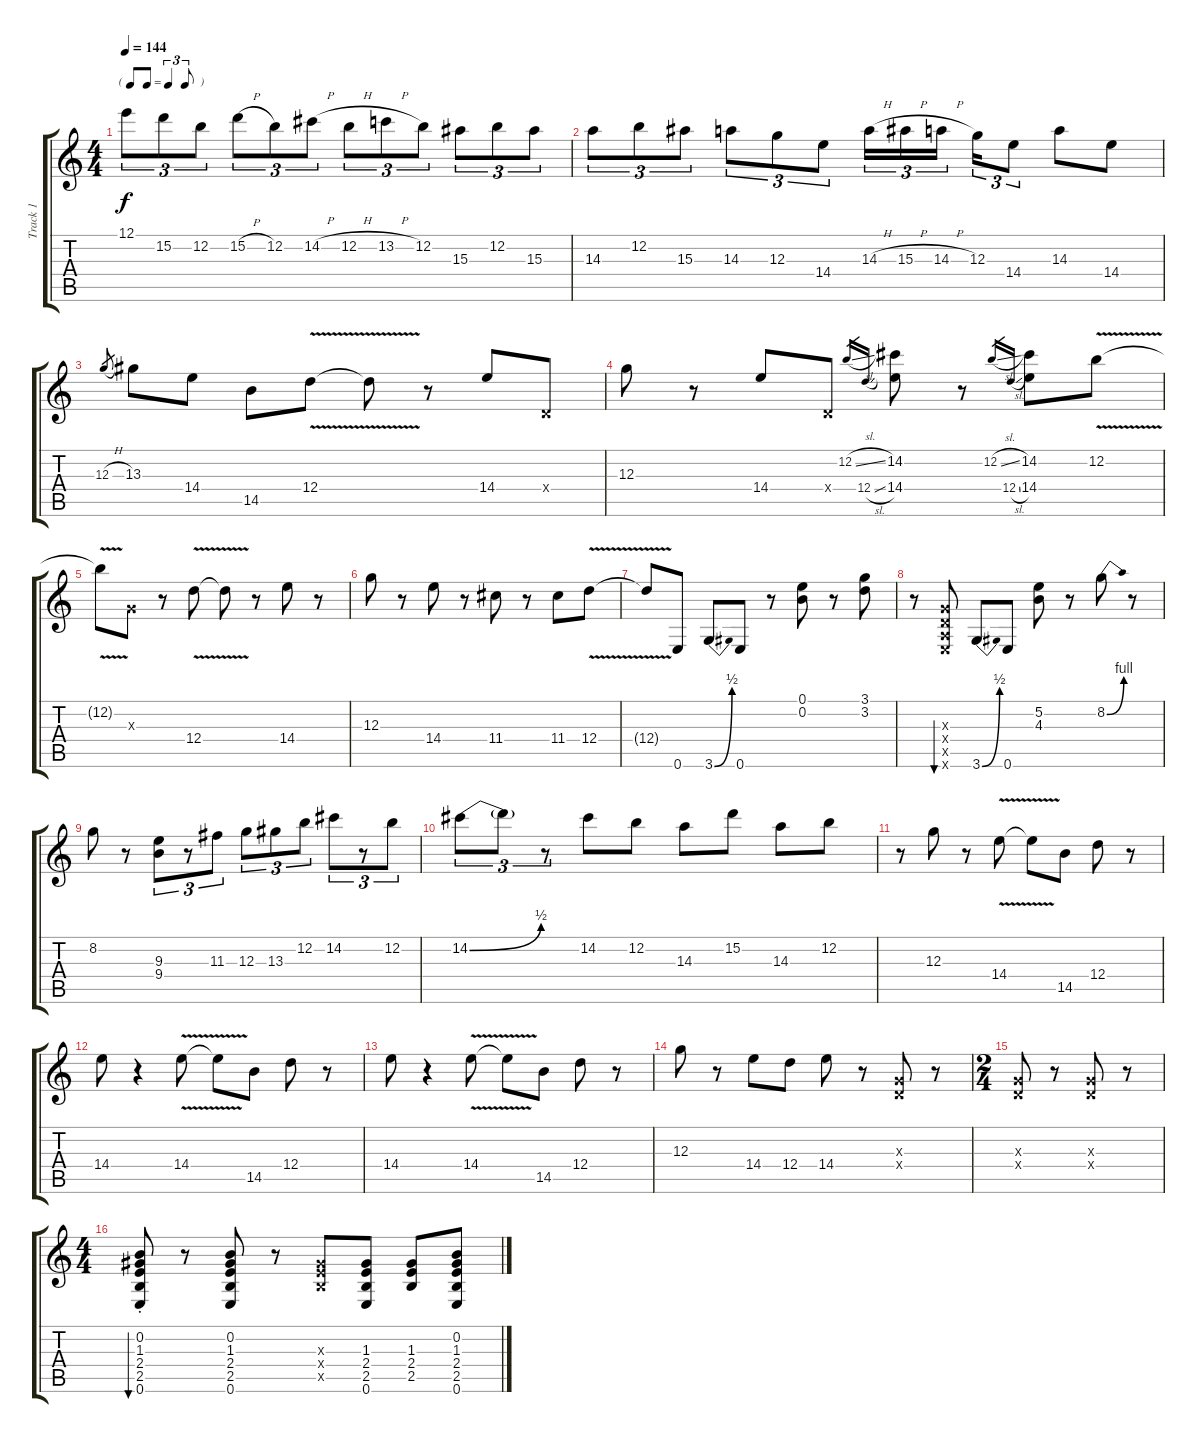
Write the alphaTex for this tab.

\track ("Track 1" "Track 1") {instrument acousticguitarsteel}
\staff {score tabs}
\tuning (E4 B3 G3 D3 A2 E2) {hide}
\ts (4 4)
\tf triplet8th
\tempo 144
\clef g2
\ks c
12.1.8{tu (3 2) dy f} 15.2.8{tu (3 2)} 12.2.8{tu (3 2)} 15.2{h}.8{tu (3 2)} 12.2.8{tu (3 2)} 14.2{h}.8{tu (3 2)} 12.2{h}.8{tu (3 2)} 13.2{h}.8{tu (3 2)} 12.2.8{tu (3 2)} 15.3.8{tu (3 2)} 12.2.8{tu (3 2)} 15.3.8{tu (3 2)} |
14.3.8{tu (3 2)} 12.2.8{tu (3 2)} 15.3.8{tu (3 2)} 14.3.8{tu (3 2)} 12.3.8{tu (3 2)} 14.4.8{tu (3 2)} 14.3{h}.16{tu (3 2)} 15.3{h}.16{tu (3 2)} 14.3{h}.16{tu (3 2) beam splitsecondary} 12.3.16{tu (3 2)} 14.4.8{tu (3 2)} 14.3.8 14.4.8 |
12.3{h}.8{gr} 13.3.8 14.4.8 14.5.8 12.4{v}.8 12.4{t}.8 r.8 14.4.8 0.4{x}.8 |
12.3.8 r.8 14.4.8 0.4{x}.8 12.2{sl}.16{gr} 12.4{sl}.16{gr} (14.2 14.4).8 r.8 12.2{sl}.16{gr} 12.4{sl}.16{gr} (14.2 14.4).8 12.2{v}.8 |
12.2{t}.8 0.3{x}.8 r.8 12.4{v}.8 12.4{t}.8 r.8 14.4.8 r.8 |
12.3.8 r.8 14.4.8 r.8 11.4.8 r.8 11.4.8 12.4{v}.8 |
12.4{t}.8 0.6.8 3.6{be (bend 0 0 60 2)}.8 0.6.8 r.8 (0.1 0.2).8 r.8 (3.1 3.2).8 |
r.8 (0.3{x} 0.4{x} 0.5{x} 0.6{x}).8{bu 480} 3.6{be (bend 0 0 60 2)}.8 0.6.8 (5.2 4.3).8 r.8 8.2{be (bend 0 0 60 4)}.8 r.8 |
8.2.8 r.8 (9.3 9.4).8{tu (3 2)} r.8{tu (3 2)} 11.3.8{tu (3 2)} 12.3.8{tu (3 2)} 13.3.8{tu (3 2)} 12.2.8{tu (3 2)} 14.2.8{tu (3 2)} r.8{tu (3 2)} 12.2.8{tu (3 2)} |
14.2{be (bend 0 0 60 2)}.8{tu (3 2)} 14.2{t}.8{tu (3 2)} r.8{tu (3 2)} 14.2.8 12.2.8 14.3.8 15.2.8 14.3.8 12.2.8 |
r.8 12.3.8 r.8 14.4{v}.8 14.4{t}.8 14.5.8 12.4.8 r.8 |
14.4.8 r.4 14.4{v}.8 14.4{t}.8 14.5.8 12.4.8 r.8 |
14.4.8 r.4 14.4{v}.8 14.4{t}.8 14.5.8 12.4.8 r.8 |
12.3.8 r.8 14.4.8 12.4.8 14.4.8 r.8 (0.3{x} 0.4{x}).8 r.8 |
\ts (2 4)
(0.3{x} 0.4{x}).8 r.8 (0.3{x} 0.4{x}).8 r.8 |
\ts (4 4)
(0.2{st} 1.3{st} 2.4{st} 2.5{st} 0.6{st}).8{bu 480} r.8 (0.2 1.3 2.4 2.5 0.6).8 r.8 (1.3{x} 2.4{x} 2.5{x}).8 (1.3 2.4 2.5 0.6).8 (1.3 2.4 2.5).8 (0.2 1.3 2.4 2.5 0.6).8
